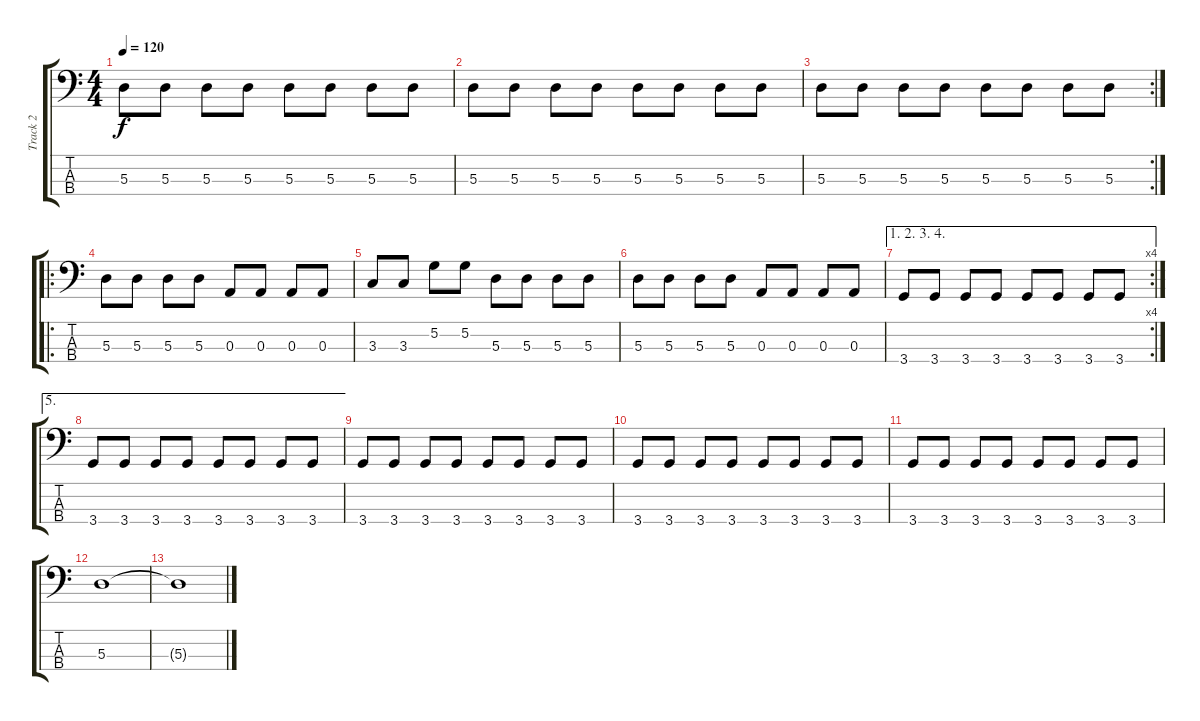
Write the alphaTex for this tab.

\track ("Track 2" "Track 2") {instrument electricbassfinger}
\staff {score tabs}
\tuning (G2 D2 A1 E1) {hide}
\ts (4 4)
\tempo 120
\clef f4
\ks c
5.3.8{dy f} 5.3.8 5.3.8 5.3.8 5.3.8 5.3.8 5.3.8 5.3.8 |
5.3.8 5.3.8 5.3.8 5.3.8 5.3.8 5.3.8 5.3.8 5.3.8 |
\rc 2
5.3.8 5.3.8 5.3.8 5.3.8 5.3.8 5.3.8 5.3.8 5.3.8 |
\ro
5.3.8 5.3.8 5.3.8 5.3.8 0.3.8 0.3.8 0.3.8 0.3.8 |
3.3.8 3.3.8 5.2.8 5.2.8 5.3.8 5.3.8 5.3.8 5.3.8 |
5.3.8 5.3.8 5.3.8 5.3.8 0.3.8 0.3.8 0.3.8 0.3.8 |
\ae (1 2 3 4)
\rc 4
3.4.8 3.4.8 3.4.8 3.4.8 3.4.8 3.4.8 3.4.8 3.4.8 |
\ae 5
3.4.8 3.4.8 3.4.8 3.4.8 3.4.8 3.4.8 3.4.8 3.4.8 |
3.4.8 3.4.8 3.4.8 3.4.8 3.4.8 3.4.8 3.4.8 3.4.8 |
3.4.8 3.4.8 3.4.8 3.4.8 3.4.8 3.4.8 3.4.8 3.4.8 |
3.4.8 3.4.8 3.4.8 3.4.8 3.4.8 3.4.8 3.4.8 3.4.8 |
5.3.1 |
5.3{t}.1
